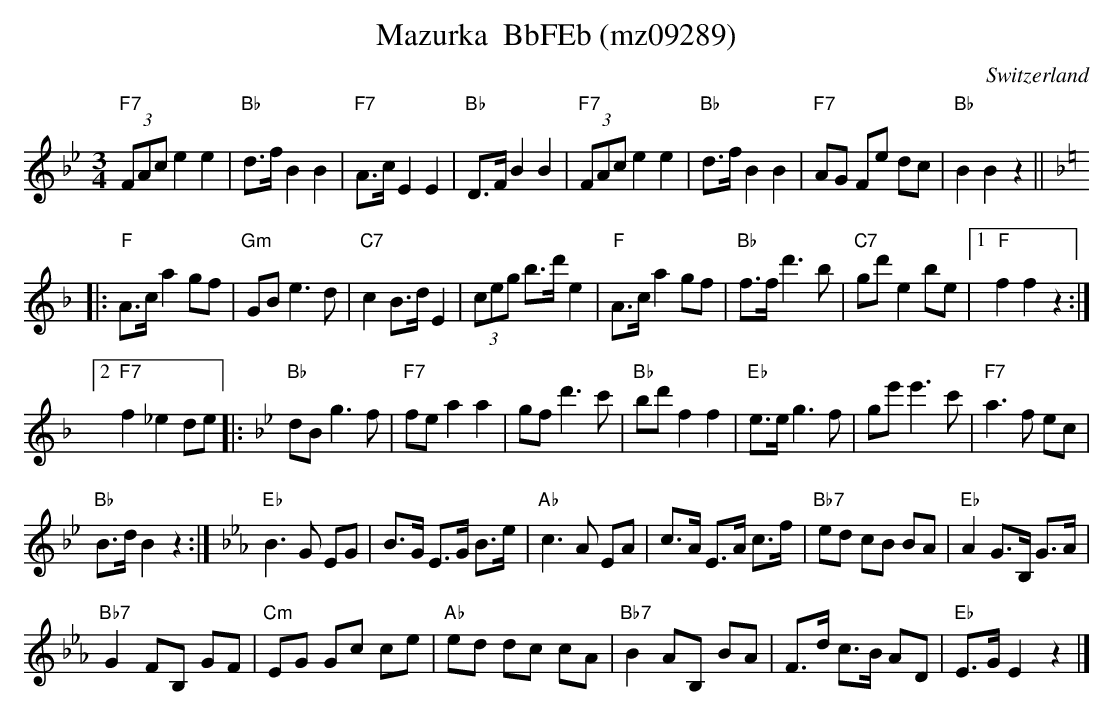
X:1
T:Mazurka  BbFEb (mz09289)
M:3/4
L:1/8
O:Switzerland
K:Bb major
"F7"(3FAc e2e2 | "Bb"d>f B2B2 | "F7"A>c E2E2 | "Bb"D>F B2B2 | "F7"(3FAc e2e2 | "Bb"d>f B2B2 | "F7"AG Fe dc | "Bb"B2B2z2 || [K:F]
|: "F"A>ca2 gf | "Gm"GBe3d | "C7"c2B>dE2 | (3ceg b>d'e2 | "F"A>c a2 gf | "Bb"f>f d'3b | "C7"gd' e2 be |1 "F"f2f2z2 :|2
"F7"f2_e2 de |: [K:Bb] "Bb"dB g3f | "F7"fe a2a2 | gfd'3c' | "Bb"bd'f2f2 | "Eb"e>eg3f | ge'e'3c' | "F7"a3f ec |
"Bb"B>dB2z2 :|   [K:Eb] "Eb"B3G EG | B>G E>G B>e | "Ab"c3A EA | c>A E>A c>f | "Bb7"ed cB BA | "Eb"A2 G>B, G>A |
"Bb7"G2 FB, GF | "Cm"EG Gc ce | "Ab"ed dc cA | "Bb7"B2 AB, BA | F>d c>B AD | "Eb"E>G E2z2 |]
